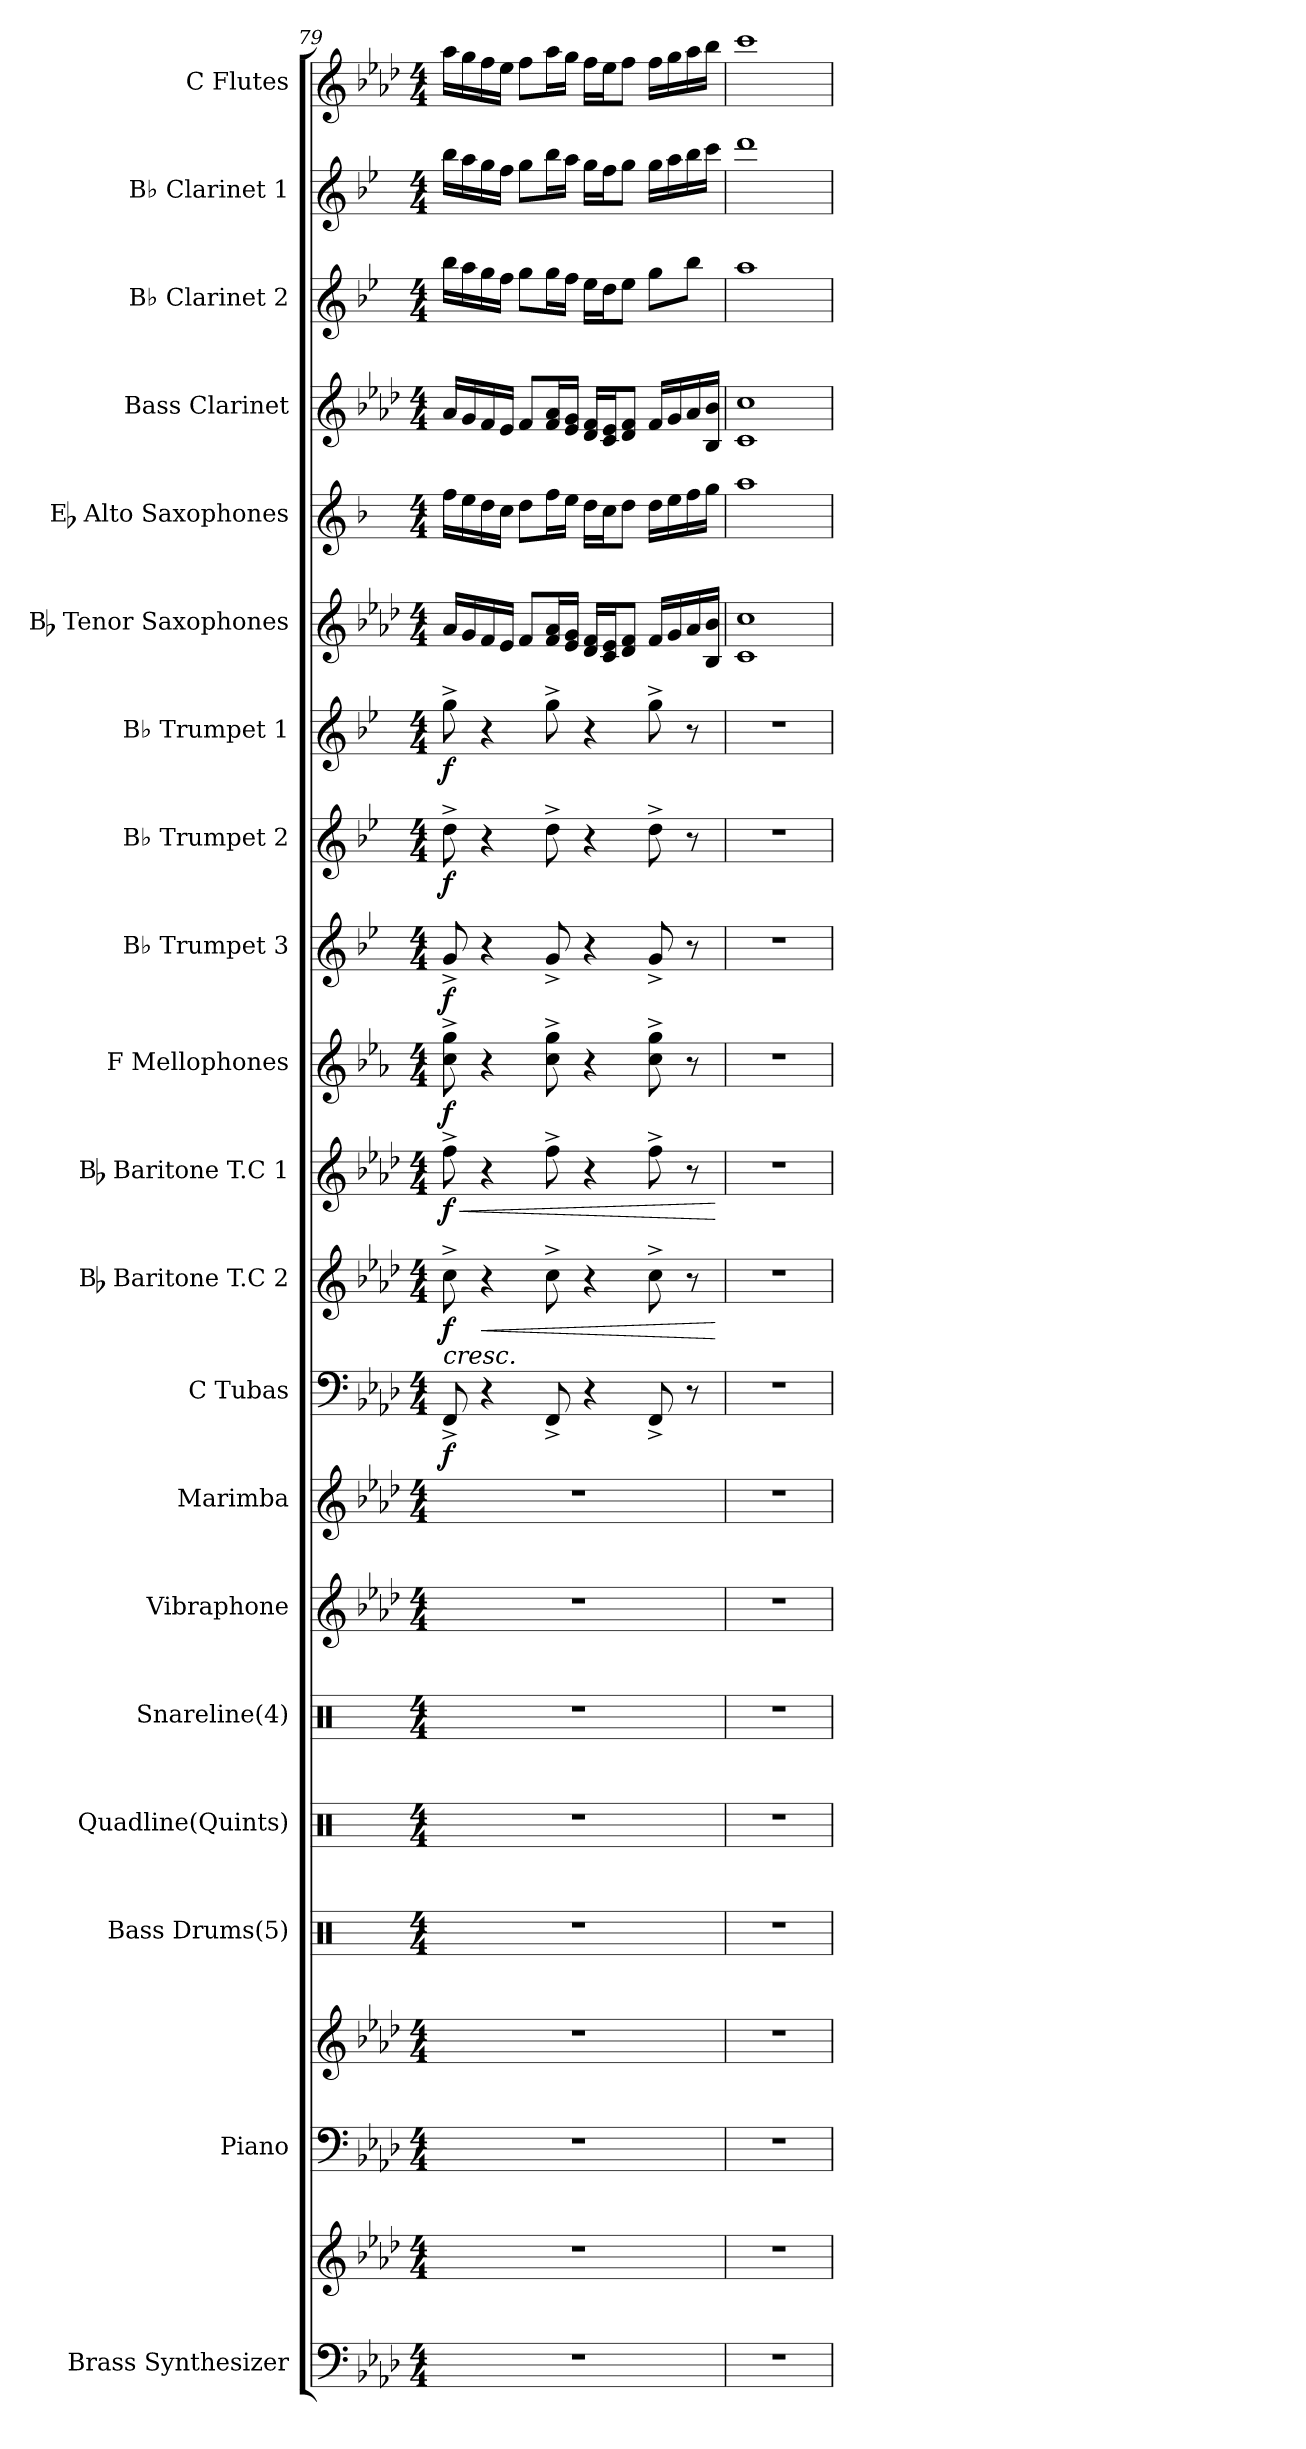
**kern	**kern	**kern	**kern	**kern	**kern	**kern	**kern	**kern	**kern	**dynam	**kern	**dynam	**kern	**dynam	**kern	**dynam	**kern	**dynam	**kern	**dynam	**kern	**dynam	**kern	**kern	**kern	**kern	**kern	**kern
*part20	*part20	*part19	*part19	*part18	*part17	*part16	*part15	*part14	*part13	*part13	*part12	*part12	*part11	*part11	*part10	*part10	*part9	*part9	*part8	*part8	*part7	*part7	*part6	*part5	*part4	*part3	*part2	*part1
*staff22	*staff21	*staff20	*staff19	*staff18	*staff17	*staff16	*staff15	*staff14	*staff13	*staff13	*staff12	*staff12	*staff11	*staff11	*staff10	*staff10	*staff9	*staff9	*staff8	*staff8	*staff7	*staff7	*staff6	*staff5	*staff4	*staff3	*staff2	*staff1
*I"Brass Synthesizer	*	*I"Piano	*	*I"Bass Drums(5)	*I"Quadline(Quints)	*I"Snareline(4)	*I"Vibraphone	*I"Marimba	*I"C Tubas	*	*I"Bb Baritone T.C 2	*	*I"Bb Baritone T.C 1	*	*I"F Mellophones	*	*I"B♭ Trumpet 3	*	*I"B♭ Trumpet 2	*	*I"B♭ Trumpet 1	*	*I"Bb Tenor Saxophones	*I"Eb Alto Saxophones	*I"Bass Clarinet	*I"B♭ Clarinet 2	*I"B♭ Clarinet 1	*I"C Flutes
*I'Synth.	*	*I'Pno.	*	*I'BD	*	*	*	*I'Marimba	*I'Tubas	*	*I'Baritone T.C 2	*	*I'Baritone T.C 1	*	*I'Mello	*	*I'B♭ Tpt. 3	*	*I'B♭ Tpt. 2	*	*I'B♭ Tpt. 1	*	*I'Tenor Saxes	*I'Alto Saxes	*I'B. Cl.	*I'B♭ Cl. 2	*I'B♭ Cl. 1	*I'Flutes
!!LO:PB:g=z
*clefF4	*clefG2	*clefF4	*clefG2	*clefX	*clefX	*clefX	*clefG2	*clefG2	*clefF4	*	*clefG2	*	*clefG2	*	*clefG2	*	*clefG2	*	*clefG2	*	*clefG2	*	*clefG2	*clefG2	*clefG2	*clefG2	*clefG2	*clefG2
*	*	*	*	*	*	*	*	*	*	*	*ITrd8c14	*	*ITrd8c14	*	*ITrd4c7	*	*ITrd1c2	*	*ITrd1c2	*	*ITrd1c2	*	*ITrd8c14	*ITrd5c9	*ITrd8c14	*ITrd1c2	*ITrd1c2	*
*k[b-e-a-d-]	*k[b-e-a-d-]	*k[b-e-a-d-]	*k[b-e-a-d-]	*k[]	*k[]	*k[]	*k[b-e-a-d-]	*k[b-e-a-d-]	*k[b-e-a-d-]	*	*k[b-e-a-d-]	*	*k[b-e-a-d-]	*	*k[b-e-a-d-]	*	*k[b-e-a-d-]	*	*k[b-e-a-d-]	*	*k[b-e-a-d-]	*	*k[b-e-a-d-]	*k[b-e-a-d-]	*k[b-e-a-d-]	*k[b-e-a-d-]	*k[b-e-a-d-]	*k[b-e-a-d-]
*M4/4	*M4/4	*M4/4	*M4/4	*M4/4	*M4/4	*M4/4	*M4/4	*M4/4	*M4/4	*	*M4/4	*	*M4/4	*	*M4/4	*	*M4/4	*	*M4/4	*	*M4/4	*	*M4/4	*M4/4	*M4/4	*M4/4	*M4/4	*M4/4
=79	=79	=79	=79	=79	=79	=79	=79	=79	=79	=79	=79	=79	=79	=79	=79	=79	=79	=79	=79	=79	=79	=79	=79	=79	=79	=79	=79	=79
!	!	!	!	!	!	!	!	!	!	!LO:DY:b	!	!LO:HP:b	!	!LO:HP:b	!	!	!	!	!	!	!	!	!	!	!	!	!	!
!	!	!	!	!	!	!	!	!	!	!	!	!LO:DY:n=1:b	!	!LO:DY:n=1:b	!	!LO:DY:b	!	!LO:DY:b	!	!LO:DY:b	!	!LO:DY:b	!	!	!	!	!	!
1r	1r	1r	1r	1r	1r	1r	1r	1r	8FF^/	f	8c^\	< f	8f^\	< f	8f\^ 8cc\^	f	8f^/	f	8cc^\	f	8ff^\	f	16A-/LL	16a-\LL	16A-/LL	16aa-\LL	16aa-\LL	16aa-\LL
.	.	.	.	.	.	.	.	.	.	.	.	.	.	.	.	.	.	.	.	.	.	.	16G/	16g\	16G/	16gg\	16gg\	16gg\
!	!	!	!	!	!	!	!	!	!	!	!	!LO:HP:b	!	!	!	!	!	!	!	!	!	!	!	!	!	!	!	!
.	.	.	.	.	.	.	.	.	4r	.	4r	<	4r	.	4r	.	4r	.	4r	.	4r	.	16F/	16f\	16F/	16ff\	16ff\	16ff\
.	.	.	.	.	.	.	.	.	.	.	.	.	.	.	.	.	.	.	.	.	.	.	16E-/JJ	16e-\JJ	16E-/JJ	16ee-\JJ	16ee-\JJ	16ee-\JJ
.	.	.	.	.	.	.	.	.	.	.	.	.	.	.	.	.	.	.	.	.	.	.	8F/L	8f\L	8F/L	8ff\L	8ff\L	8ff\L
.	.	.	.	.	.	.	.	.	8FF^/	.	8c^\	.	8f^\	.	8f\^ 8cc\^	.	8f^/	.	8cc^\	.	8ff^\	.	16F/ 16A-/L	16a-\L	16F/ 16A-/L	16ff\L	16aa-\L	16aa-\L
.	.	.	.	.	.	.	.	.	.	.	.	.	.	.	.	.	.	.	.	.	.	.	16E-/ 16G/JJ	16g\JJ	16E-/ 16G/JJ	16ee-\JJ	16gg\JJ	16gg\JJ
.	.	.	.	.	.	.	.	.	4r	.	4r	.	4r	.	4r	.	4r	.	4r	.	4r	.	16D-/ 16F/LL	16f\LL	16D-/ 16F/LL	16dd-\LL	16ff\LL	16ff\LL
.	.	.	.	.	.	.	.	.	.	.	.	.	.	.	.	.	.	.	.	.	.	.	16C/ 16E-/J	16e-\J	16C/ 16E-/J	16cc\J	16ee-\J	16ee-\J
.	.	.	.	.	.	.	.	.	.	.	.	.	.	.	.	.	.	.	.	.	.	.	8D-/ 8F/J	8f\J	8D-/ 8F/J	8dd-\J	8ff\J	8ff\J
.	.	.	.	.	.	.	.	.	8FF^/	.	8c^\	.	8f^\	.	8f\^ 8cc\^	.	8f^/	.	8cc^\	.	8ff^\	.	16F/LL	16f\LL	16F/LL	8ff\L	16ff\LL	16ff\LL
.	.	.	.	.	.	.	.	.	.	.	.	.	.	.	.	.	.	.	.	.	.	.	16G/	16g\	16G/	.	16gg\	16gg\
.	.	.	.	.	.	.	.	.	8r	.	8r	.	8r	.	8r	.	8r	.	8r	.	8r	.	16A-/	16a-\	16A-/	8aa-\J	16aa-\	16aa-\
.	.	.	.	.	.	.	.	.	.	.	.	.	.	.	.	.	.	.	.	.	.	.	16BB-/ 16B-/JJ	16b-\JJ	16BB-/ 16B-/JJ	.	16bb-\JJ	16bb-\JJ
.	.	.	.	.	.	.	.	.	.	.	.	[ [	.	[	.	.	.	.	.	.	.	.	.	.	.	.	.	.
!!LO:PB:g=z
=80	=80	=80	=80	=80	=80	=80	=80	=80	=80	=80	=80	=80	=80	=80	=80	=80	=80	=80	=80	=80	=80	=80	=80	=80	=80	=80	=80	=80
1r	1r	1r	1r	1r	1r	1r	1r	1r	1r	.	1r	.	1r	.	1r	.	1r	.	1r	.	1r	.	1C 1c	1cc	1C 1c	1gg	1ccc	1ccc
=	=	=	=	=	=	=	=	=	=	=	=	=	=	=	=	=	=	=	=	=	=	=	=	=	=	=	=	=
*-	*-	*-	*-	*-	*-	*-	*-	*-	*-	*-	*-	*-	*-	*-	*-	*-	*-	*-	*-	*-	*-	*-	*-	*-	*-	*-	*-	*-
